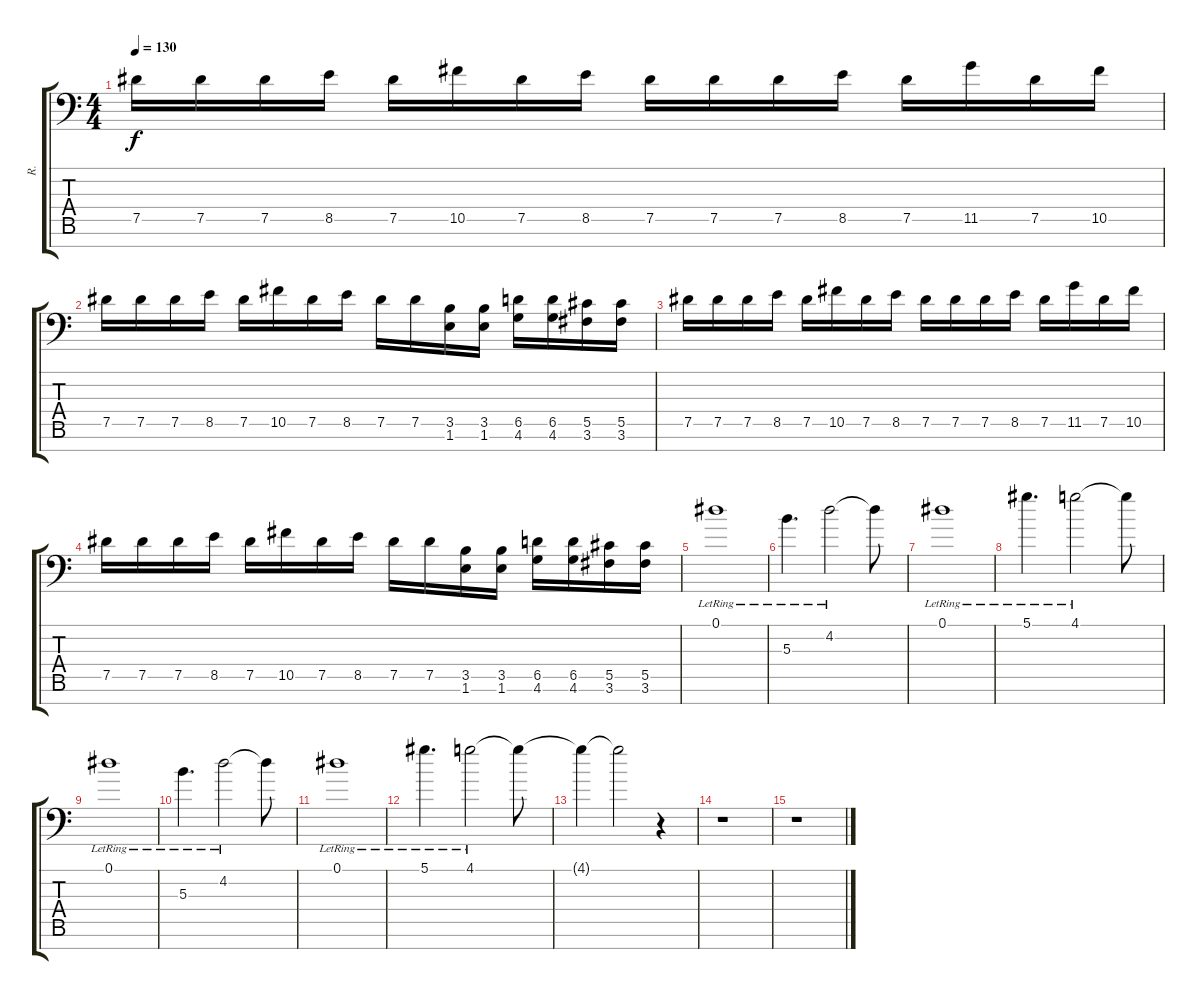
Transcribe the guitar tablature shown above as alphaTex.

\track ("R." "R.") {instrument distortionguitar}
\staff {score tabs}
\tuning (Eb4 Bb3 Gb3 Db3 Ab2 Eb2 Bb1) {hide}
\ts (4 4)
\tempo 130
\clef f4
\ks c
7.5.16{dy f} 7.5.16 7.5.16 8.5.16 7.5.16 10.5.16 7.5.16 8.5.16 7.5.16 7.5.16 7.5.16 8.5.16 7.5.16 11.5.16 7.5.16 10.5.16 |
7.5.16 7.5.16 7.5.16 8.5.16 7.5.16 10.5.16 7.5.16 8.5.16 7.5.16 7.5.16 (3.5 1.6).16 (3.5 1.6).16 (6.5 4.6).16 (6.5 4.6).16 (5.5 3.6).16 (5.5 3.6).16 |
7.5.16 7.5.16 7.5.16 8.5.16 7.5.16 10.5.16 7.5.16 8.5.16 7.5.16 7.5.16 7.5.16 8.5.16 7.5.16 11.5.16 7.5.16 10.5.16 |
7.5.16 7.5.16 7.5.16 8.5.16 7.5.16 10.5.16 7.5.16 8.5.16 7.5.16 7.5.16 (3.5 1.6).16 (3.5 1.6).16 (6.5 4.6).16 (6.5 4.6).16 (5.5 3.6).16 (5.5 3.6).16 |
0.1{lr}.1 |
5.3{lr}.4{d} 4.2{lr}.2 4.2{t}.8 |
0.1{lr}.1 |
5.1{lr}.4{d} 4.1{lr}.2 4.1{t}.8 |
0.1{lr}.1 |
5.3{lr}.4{d} 4.2{lr}.2 4.2{t}.8 |
0.1{lr}.1 |
5.1{lr}.4{d} 4.1{lr}.2 4.1{t}.8 |
4.1{t}.4 4.1{t}.2 r.4 |
r.1 |
r.1
